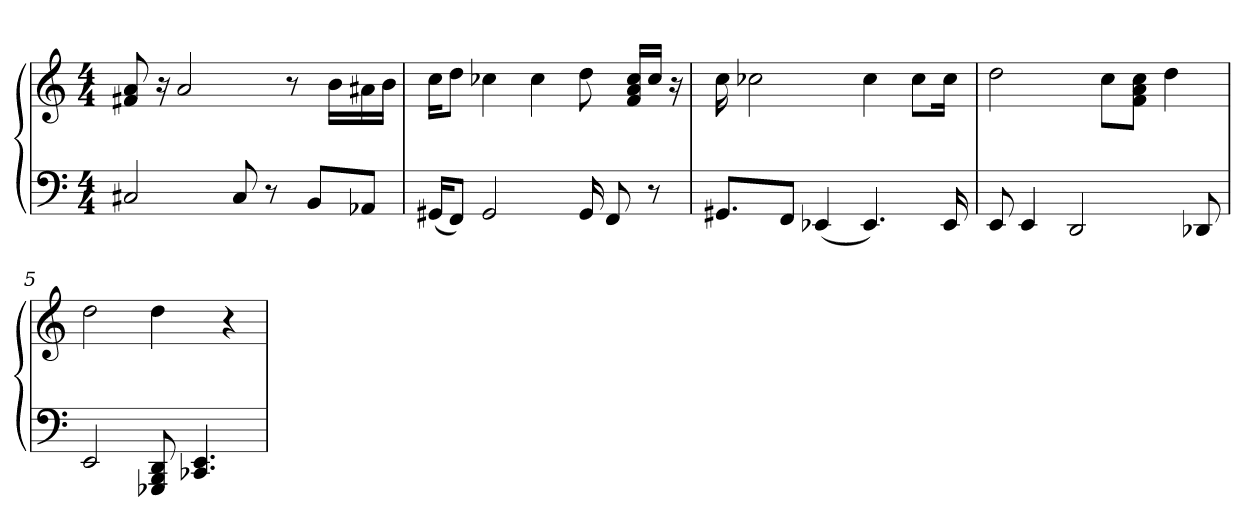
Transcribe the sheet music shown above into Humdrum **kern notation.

**kern	**kern
*part1	*part1
*staff2	*staff1
*clefF4	*clefG2
*k[]	*k[]
*M4/4	*M4/4
=1	=1
2C#X	8f#X 8a
.	16r
.	2a
8C#	.
8r	.
.	8r
8BB/L	.
.	16b\LL
8AA-X/J	16a#X\
.	16b\JJ
=2	=2
(16GG#X/KL	16cc\KL
8FF/J)	8dd\J
2GG#	4cc-X
.	4cc-
16GG#	8dd
8FF	.
.	16f/ 16a/ 16cc-/LL
8r	16cc-/JJ
.	16r
=3	=3
8.GG#X/L	16cc
.	2cc-X
8FF/J	.
(4EE-X	.
4.EE-)	4cc-
.	8cc-\L
16EE-	16cc-\Jk
=4	=4
8EE	2dd
4EE	.
2DD	.
.	8cc\L
.	8f\ 8a\ 8cc\J
.	4dd
8DD-X	.
=5	=5
2EE	2dd
8GGG-X 8BBB 8DD	4dd
4.CC-X 4.EE	.
.	4r
=	=
*-	*-
